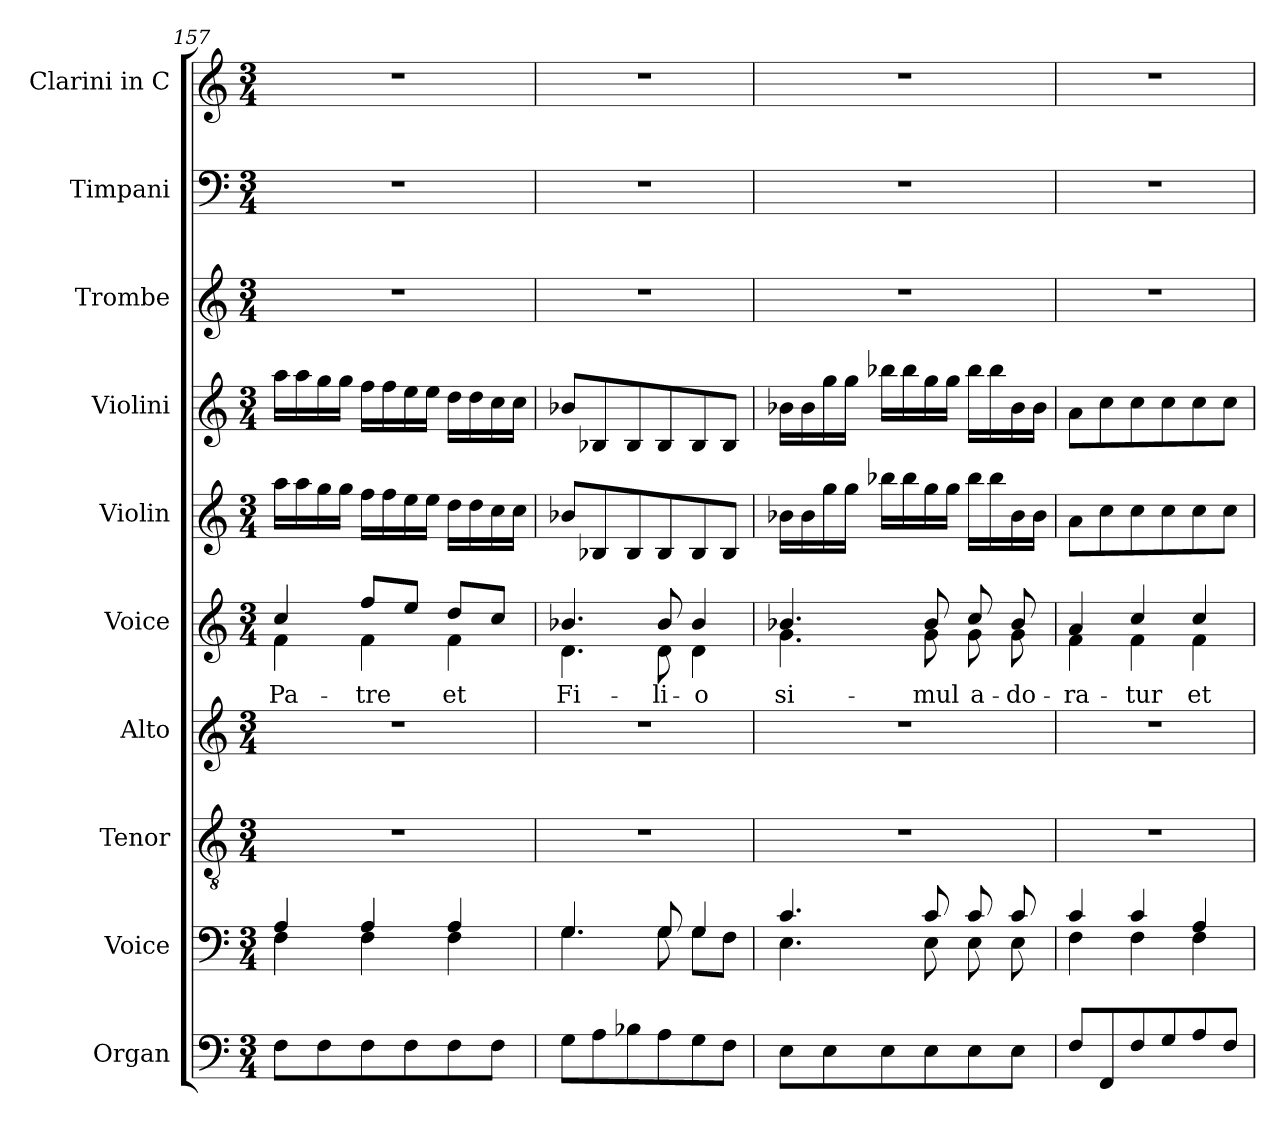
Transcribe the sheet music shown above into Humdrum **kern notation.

**kern	**kern	**kern	**kern	**kern	**text	**kern	**kern	**kern	**kern	**kern
*part10	*part9	*part8	*part7	*part6	*part6	*part5	*part4	*part3	*part2	*part1
*staff10	*staff9	*staff8	*staff7	*staff6	*staff6	*staff5	*staff4	*staff3	*staff2	*staff1
*I"Organ	*I"Voice	*I"Tenor	*I"Alto	*I"Voice	*	*I"Violin	*I"Violini	*I"Trombe	*I"Timpani	*I"Clarini in C
*	*	*	*	*	*	*I'Vln	*I'Vln	*I'T	*I'Timp	*I'C
!!LO:LB:g=z
*clefF4	*clefF4	*clefGv2	*clefG2	*clefG2	*	*clefG2	*clefG2	*clefG2	*clefF4	*clefG2
*k[]	*k[]	*k[]	*k[]	*k[]	*	*k[]	*k[]	*k[]	*k[]	*k[]
*M3/4	*M3/4	*M3/4	*M3/4	*M3/4	*	*M3/4	*M3/4	*M3/4	*M3/4	*M3/4
=157	=157	=157	=157	=157	=157	=157	=157	=157	=157	=157
*	*^	*	*	*	*	*	*	*	*	*
!	!	!	!	!	!	!LO:LY:b	!	!	!	!	!
*	*	*	*	*	*^	*	*	*	*	*	*
8F\L	4A/	4F\	2.r	2.r	4cc/	4f\	Pa-	16aa\LL	16aa\LL	2.r	2.r	2.r
.	.	.	.	.	.	.	.	16aa\	16aa\	.	.	.
8F\	.	.	.	.	.	.	.	16gg\	16gg\	.	.	.
.	.	.	.	.	.	.	.	16gg\JJ	16gg\JJ	.	.	.
!	!	!	!	!	!	!	!LO:LY:b	!	!	!	!	!
8F\	4A/	4F\	.	.	8ff/L	4f\	-tre	16ff\LL	16ff\LL	.	.	.
.	.	.	.	.	.	.	.	16ff\	16ff\	.	.	.
8F\	.	.	.	.	8ee/J	.	.	16ee\	16ee\	.	.	.
.	.	.	.	.	.	.	.	16ee\JJ	16ee\JJ	.	.	.
!	!	!	!	!	!	!	!LO:LY:b	!	!	!	!	!
8F\	4A/	4F\	.	.	8dd/L	4f\	et	16dd\LL	16dd\LL	.	.	.
.	.	.	.	.	.	.	.	16dd\	16dd\	.	.	.
8F\J	.	.	.	.	8cc/J	.	.	16cc\	16cc\	.	.	.
.	.	.	.	.	.	.	.	16cc\JJ	16cc\JJ	.	.	.
=158	=158	=158	=158	=158	=158	=158	=158	=158	=158	=158	=158	=158
!	!	!	!	!	!	!	!LO:LY:b	!	!	!	!	!
8G\L	4.G/	4.G\	2.r	2.r	4.b-X/	4.d\	Fi-	8b-X/L	8b-X/L	2.r	2.r	2.r
8A\	.	.	.	.	.	.	.	8B-X/	8B-X/	.	.	.
8B-X\	.	.	.	.	.	.	.	8B-/	8B-/	.	.	.
!	!	!	!	!	!	!	!LO:LY:b	!	!	!	!	!
8A\	8G/	8G\	.	.	8b-/	8d\	-li-	8B-/	8B-/	.	.	.
!	!	!	!	!	!	!	!LO:LY:b	!	!	!	!	!
8G\	4G/	8G\L	.	.	4b-/	4d\	-o	8B-/	8B-/	.	.	.
8F\J	.	8F\J	.	.	.	.	.	8B-/J	8B-/J	.	.	.
=159	=159	=159	=159	=159	=159	=159	=159	=159	=159	=159	=159	=159
!	!	!	!	!	!	!	!LO:LY:b	!	!	!	!	!
8E\L	4.c/	4.E\	2.r	2.r	4.b-X/	4.g\	si-	16b-X\LL	16b-X\LL	2.r	2.r	2.r
.	.	.	.	.	.	.	.	16b-\	16b-\	.	.	.
8E\	.	.	.	.	.	.	.	16gg\	16gg\	.	.	.
.	.	.	.	.	.	.	.	16gg\JJ	16gg\JJ	.	.	.
8E\	.	.	.	.	.	.	.	16bb-X\LL	16bb-X\LL	.	.	.
.	.	.	.	.	.	.	.	16bb-\	16bb-\	.	.	.
!	!	!	!	!	!	!	!LO:LY:b	!	!	!	!	!
8E\	8c/	8E\	.	.	8b-/	8g\	-mul	16gg\	16gg\	.	.	.
.	.	.	.	.	.	.	.	16gg\JJ	16gg\JJ	.	.	.
!	!	!	!	!	!	!	!LO:LY:b	!	!	!	!	!
8E\	8c/	8E\	.	.	8cc/	8g\	a-	16bb-\LL	16bb-\LL	.	.	.
.	.	.	.	.	.	.	.	16bb-\	16bb-\	.	.	.
!	!	!	!	!	!	!	!LO:LY:b	!	!	!	!	!
8E\J	8c/	8E\	.	.	8b-/	8g\	-do-	16b-\	16b-\	.	.	.
.	.	.	.	.	.	.	.	16b-\JJ	16b-\JJ	.	.	.
=160	=160	=160	=160	=160	=160	=160	=160	=160	=160	=160	=160	=160
!	!	!	!	!	!	!	!LO:LY:b	!	!	!	!	!
8F/L	4c/	4F\	2.r	2.r	4a/	4f\	-ra-	8a\L	8a\L	2.r	2.r	2.r
8FF/	.	.	.	.	.	.	.	8cc\	8cc\	.	.	.
!	!	!	!	!	!	!	!LO:LY:b	!	!	!	!	!
8F/	4c/	4F\	.	.	4cc/	4f\	-tur	8cc\	8cc\	.	.	.
8G/	.	.	.	.	.	.	.	8cc\	8cc\	.	.	.
!	!	!	!	!	!	!	!LO:LY:b	!	!	!	!	!
8A/	4A/	4F\	.	.	4cc/	4f\	et	8cc\	8cc\	.	.	.
8F/J	.	.	.	.	.	.	.	8cc\J	8cc\J	.	.	.
*	*v	*v	*	*	*v	*v	*	*	*	*	*	*
=	=	=	=	=	=	=	=	=	=	=
*-	*-	*-	*-	*-	*-	*-	*-	*-	*-	*-
